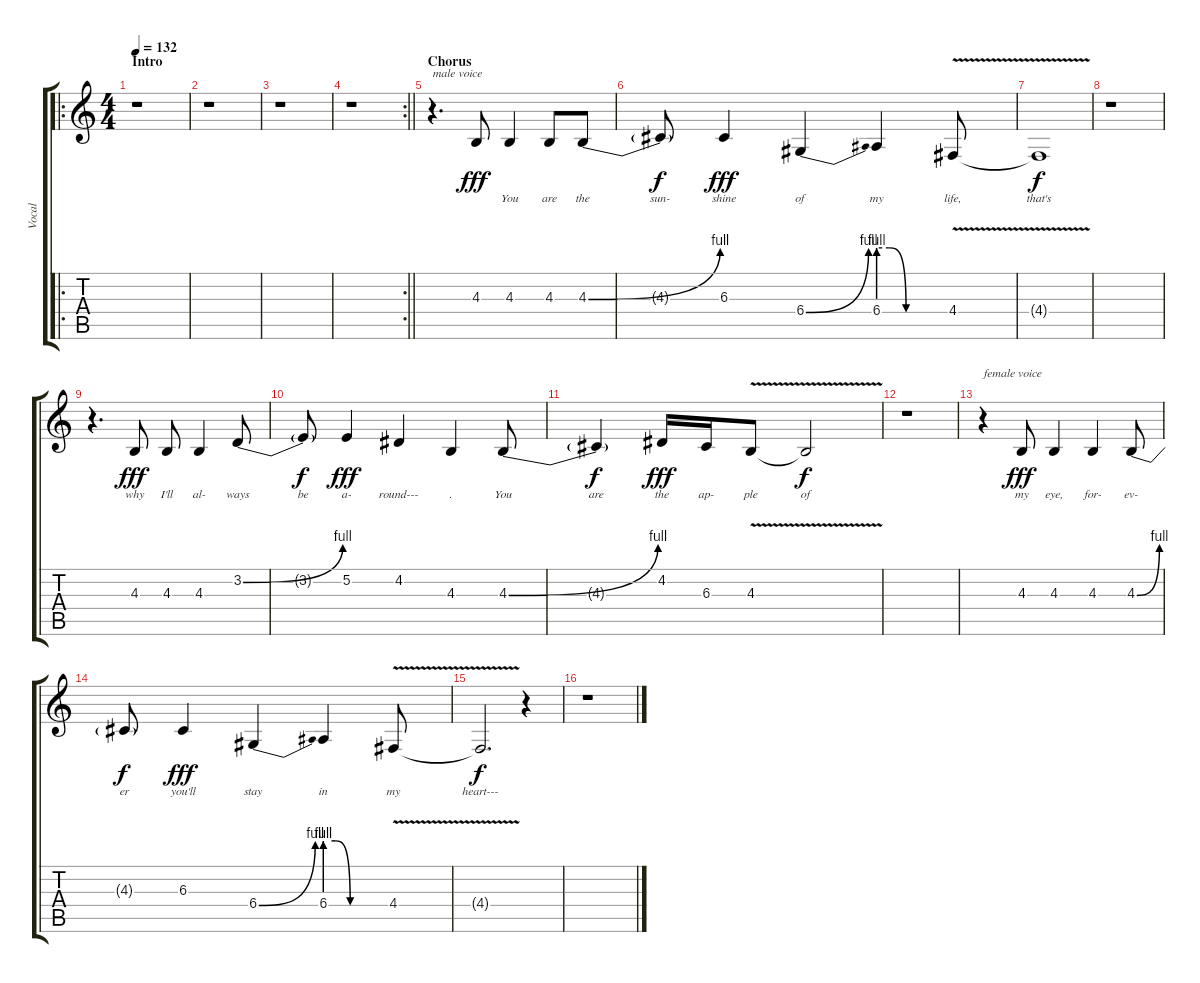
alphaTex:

\track ("Vocal" "Vocal") {instrument clarinet}
\staff {score tabs}
\tuning (E4 B3 G3 D3 A2 E2) {hide}
\ro
\ts (4 4)
\section ("" "Intro")
\tempo 132
\clef g2
\ks c
r.1{dy fff instrument clarinet} |
r.1 |
r.1 |
\rc 2
\barLineRight lightlight
r.1 |
\section ("" "Chorus")
r.4{d txt "male voice" volume 16 instrument bassoon} 4.3.8{lyrics (0 "") lyrics (1 "") lyrics (2 "") lyrics (3 "") lyrics (4 "")} 4.3.4{lyrics (0 "You") lyrics (1 "") lyrics (2 "") lyrics (3 "") lyrics (4 "")} 4.3.8{lyrics (0 "are") lyrics (1 "") lyrics (2 "") lyrics (3 "") lyrics (4 "")} 4.3{be (bend 0 0 60 4)}.8{lyrics (0 "the") lyrics (1 "") lyrics (2 "") lyrics (3 "") lyrics (4 "")} |
4.3{t}.8{lyrics (0 "sun-") lyrics (1 "") lyrics (2 "") lyrics (3 "") lyrics (4 "") dy f} 6.3.4{lyrics (0 "shine") lyrics (1 "") lyrics (2 "") lyrics (3 "") lyrics (4 "") dy fff} 6.4{be (bend 0 0 60 4)}.4{lyrics (0 "of") lyrics (1 "") lyrics (2 "") lyrics (3 "") lyrics (4 "")} 6.4{be (custom 0 4 10 4 25 0 40 0 60 0)}.4{lyrics (0 "my") lyrics (1 "") lyrics (2 "") lyrics (3 "") lyrics (4 "")} 4.4{v}.8{lyrics (0 "life,") lyrics (1 "") lyrics (2 "") lyrics (3 "") lyrics (4 "")} |
4.4{t}.1{lyrics (0 "that's") lyrics (1 "") lyrics (2 "") lyrics (3 "") lyrics (4 "") dy f} |
r.1 |
r.4{d} 4.3.8{lyrics (0 "why") lyrics (1 "") lyrics (2 "") lyrics (3 "") lyrics (4 "") dy fff} 4.3.8{lyrics (0 "I'll") lyrics (1 "") lyrics (2 "") lyrics (3 "") lyrics (4 "")} 4.3.4{lyrics (0 "al-") lyrics (1 "") lyrics (2 "") lyrics (3 "") lyrics (4 "")} 3.2{be (bend 0 0 60 4)}.8{lyrics (0 "ways") lyrics (1 "") lyrics (2 "") lyrics (3 "") lyrics (4 "")} |
3.2{t}.8{lyrics (0 "be") lyrics (1 "") lyrics (2 "") lyrics (3 "") lyrics (4 "") dy f} 5.2.4{lyrics (0 "a-") lyrics (1 "") lyrics (2 "") lyrics (3 "") lyrics (4 "") dy fff} 4.2.4{lyrics (0 "round---") lyrics (1 "") lyrics (2 "") lyrics (3 "") lyrics (4 "")} 4.3.4{lyrics (0 ".") lyrics (1 "") lyrics (2 "") lyrics (3 "") lyrics (4 "")} 4.3{be (bend 0 0 60 4)}.8{lyrics (0 "You") lyrics (1 "") lyrics (2 "") lyrics (3 "") lyrics (4 "")} |
4.3{t}.4{lyrics (0 "are") lyrics (1 "") lyrics (2 "") lyrics (3 "") lyrics (4 "") dy f} 4.2.16{lyrics (0 "the") lyrics (1 "") lyrics (2 "") lyrics (3 "") lyrics (4 "") dy fff} 6.3.16{lyrics (0 "ap-") lyrics (1 "") lyrics (2 "") lyrics (3 "") lyrics (4 "")} 4.3{v}.8{lyrics (0 "ple") lyrics (1 "") lyrics (2 "") lyrics (3 "") lyrics (4 "")} 4.3{t}.2{lyrics (0 "of") lyrics (1 "") lyrics (2 "") lyrics (3 "") lyrics (4 "") dy f} |
r.1 |
r.4{txt "female voice" volume 16 balance 16 instrument flute} 4.3.8{lyrics (0 "my") lyrics (1 "") lyrics (2 "") lyrics (3 "") lyrics (4 "") dy fff} 4.3.4{lyrics (0 "eye,") lyrics (1 "") lyrics (2 "") lyrics (3 "") lyrics (4 "")} 4.3.4{lyrics (0 "for-") lyrics (1 "") lyrics (2 "") lyrics (3 "") lyrics (4 "")} 4.3{be (bend 0 0 60 4)}.8{lyrics (0 "ev-") lyrics (1 "") lyrics (2 "") lyrics (3 "") lyrics (4 "")} |
4.3{t}.8{lyrics (0 "er") lyrics (1 "") lyrics (2 "") lyrics (3 "") lyrics (4 "") dy f} 6.3.4{lyrics (0 "you'll") lyrics (1 "") lyrics (2 "") lyrics (3 "") lyrics (4 "") dy fff} 6.4{be (bend 0 0 60 4)}.4{lyrics (0 "stay") lyrics (1 "") lyrics (2 "") lyrics (3 "") lyrics (4 "")} 6.4{be (custom 0 4 10 4 25 0 40 0 60 0)}.4{lyrics (0 "in") lyrics (1 "") lyrics (2 "") lyrics (3 "") lyrics (4 "")} 4.4{v}.8{lyrics (0 "my") lyrics (1 "") lyrics (2 "") lyrics (3 "") lyrics (4 "")} |
4.4{t}.2{d lyrics (0 "heart---") lyrics (1 "") lyrics (2 "") lyrics (3 "") lyrics (4 "") dy f} r.4 |
r.1
